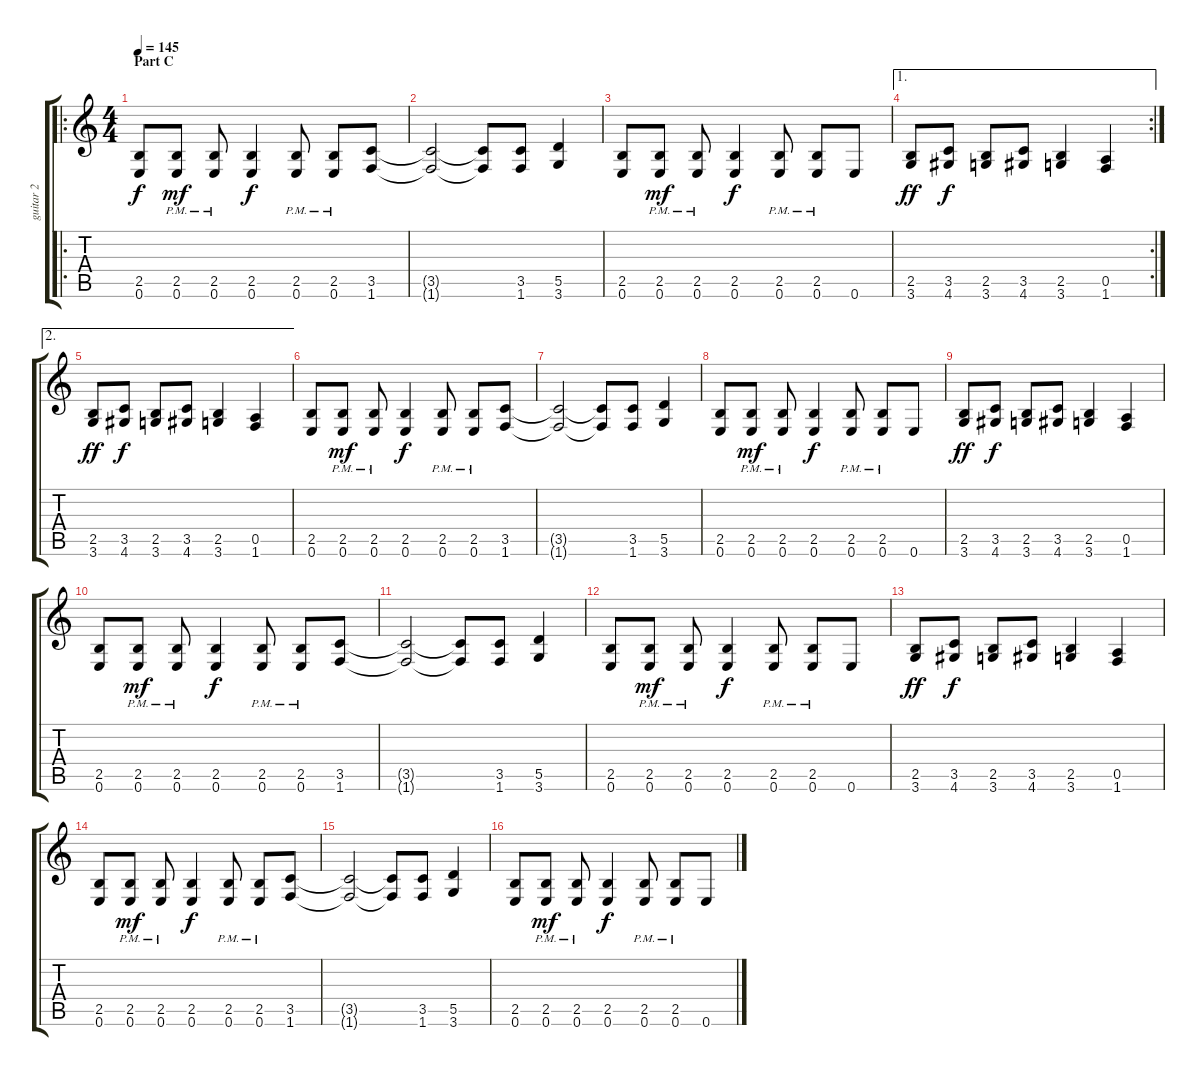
\track ("guitar 2" "guitar 2") {instrument distortionguitar}
\staff {score tabs}
\tuning (E4 B3 G3 D3 A2 E2) {hide}
\ro
\ts (4 4)
\section ("" "Part C")
\tempo 145
\clef g2
\ks c
(2.5 0.6).8{dy f} (2.5{pm} 0.6{pm}).8{dy mf} (2.5{pm} 0.6).8 (2.5 0.6).4{dy f} (2.5{pm} 0.6{pm}).8 (2.5{pm} 0.6{pm}).8 (3.5 1.6).8 |
(3.5{t} 1.6{t}).2 (3.5{t} 1.6{t}).8 (3.5 1.6).8 (5.5 3.6).4 |
(2.5 0.6).8 (2.5{pm} 0.6{pm}).8{dy mf} (2.5{pm} 0.6).8 (2.5 0.6).4{dy f} (2.5{pm} 0.6{pm}).8 (2.5{pm} 0.6{pm}).8 0.6.8 |
\ae 1
\rc 2
(2.5 3.6).8{dy ff} (3.5 4.6).8{dy f} (2.5 3.6).8 (3.5 4.6).8 (2.5 3.6).4 (0.5 1.6).4 |
\ae 2
(2.5 3.6).8{dy ff} (3.5 4.6).8{dy f} (2.5 3.6).8 (3.5 4.6).8 (2.5 3.6).4 (0.5 1.6).4 |
(2.5 0.6).8 (2.5{pm} 0.6{pm}).8{dy mf} (2.5{pm} 0.6).8 (2.5 0.6).4{dy f} (2.5{pm} 0.6{pm}).8 (2.5{pm} 0.6{pm}).8 (3.5 1.6).8 |
(3.5{t} 1.6{t}).2 (3.5{t} 1.6{t}).8 (3.5 1.6).8 (5.5 3.6).4 |
(2.5 0.6).8 (2.5{pm} 0.6{pm}).8{dy mf} (2.5{pm} 0.6).8 (2.5 0.6).4{dy f} (2.5{pm} 0.6{pm}).8 (2.5{pm} 0.6{pm}).8 0.6.8 |
(2.5 3.6).8{dy ff} (3.5 4.6).8{dy f} (2.5 3.6).8 (3.5 4.6).8 (2.5 3.6).4 (0.5 1.6).4 |
(2.5 0.6).8 (2.5{pm} 0.6{pm}).8{dy mf} (2.5{pm} 0.6).8 (2.5 0.6).4{dy f} (2.5{pm} 0.6{pm}).8 (2.5{pm} 0.6{pm}).8 (3.5 1.6).8 |
(3.5{t} 1.6{t}).2 (3.5{t} 1.6{t}).8 (3.5 1.6).8 (5.5 3.6).4 |
(2.5 0.6).8 (2.5{pm} 0.6{pm}).8{dy mf} (2.5{pm} 0.6).8 (2.5 0.6).4{dy f} (2.5{pm} 0.6{pm}).8 (2.5{pm} 0.6{pm}).8 0.6.8 |
(2.5 3.6).8{dy ff} (3.5 4.6).8{dy f} (2.5 3.6).8 (3.5 4.6).8 (2.5 3.6).4 (0.5 1.6).4 |
(2.5 0.6).8 (2.5{pm} 0.6{pm}).8{dy mf} (2.5{pm} 0.6).8 (2.5 0.6).4{dy f} (2.5{pm} 0.6{pm}).8 (2.5{pm} 0.6{pm}).8 (3.5 1.6).8 |
(3.5{t} 1.6{t}).2 (3.5{t} 1.6{t}).8 (3.5 1.6).8 (5.5 3.6).4 |
(2.5 0.6).8 (2.5{pm} 0.6{pm}).8{dy mf} (2.5{pm} 0.6).8 (2.5 0.6).4{dy f} (2.5{pm} 0.6{pm}).8 (2.5{pm} 0.6{pm}).8 0.6.8
